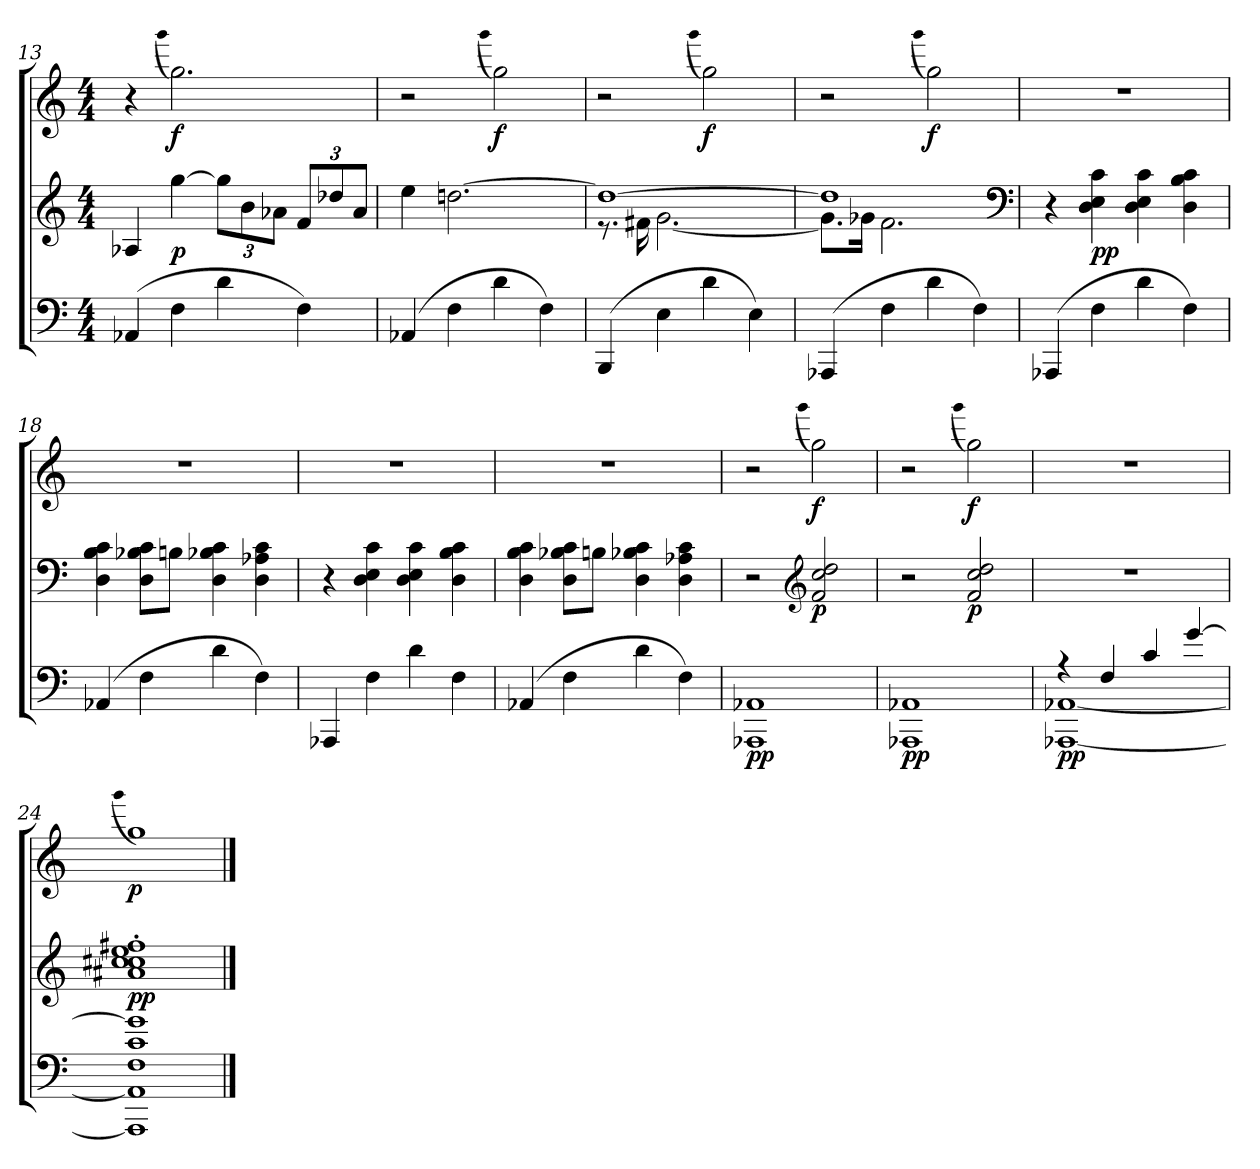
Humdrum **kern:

**kern	**dynam	**kern	**dynam	**kern	**dynam
*part3	*part3	*part2	*part2	*part1	*part1
*staff3	*staff3	*staff2	*staff2	*staff1	*staff1
*clefF4	*	*clefG2	*	*clefG2	*
*k[]	*	*k[]	*	*k[]	*
*M4/4	*	*M4/4	*	*M4/4	*
=13	=13	=13	=13	=13	=13
(4AA-X/	.	4A-X/	.	4r	.
.	.	.	.	(qggg	.
4F\	.	[4gg\	p	2.gg\)	f
4d\	.	12gg\L]	.	.	.
.	.	12b\	.	.	.
.	.	12a-X\J	.	.	.
4F\)	.	12f/L	.	.	.
.	.	12dd-X/	.	.	.
.	.	12a-/J	.	.	.
=14	=14	=14	=14	=14	=14
(4AA-X/	.	4ee\	.	2r	.
4F\	.	[2.ddn\	.	.	.
.	.	.	.	(qggg	.
4d\	.	.	.	2gg\)	f
4F\)	.	.	.	.	.
=15	=15	=15	=15	=15	=15
*	*	*^	*	*	*
(4BBB/	.	1dd_	8.r	.	2r	.
.	.	.	16f#X\	.	.	.
4E\	.	.	[2.g\	.	.	.
.	.	.	.	.	(qggg	.
4d\	.	.	.	.	2gg\)	f
4E\)	.	.	.	.	.	.
=16	=16	=16	=16	=16	=16	=16
(4AAA-X/	.	1dd]	8.g\L]	.	2r	.
.	.	.	16g-X\Jk	.	.	.
4F\	.	.	2.f\	.	.	.
.	.	.	.	.	(qggg	.
4d\	.	.	.	.	2gg\)	f
4F\)	.	.	.	.	.	.
*	*	*v	*v	*	*	*
*	*	*clefF4	*	*	*
=17	=17	=17	=17	=17	=17
(4AAA-X/	.	4r	.	1r	.
4F\	.	4D\ 4E\ 4c\	pp	.	.
4d\	.	4D\ 4E\ 4c\	.	.	.
4F\)	.	4D\ 4B\ 4c\	.	.	.
=18	=18	=18	=18	=18	=18
(4AA-X/	.	4D\ 4B\ 4c\	.	1r	.
4F\	.	8D\ 8B-X\ 8c\L	.	.	.
.	.	8Bn\J	.	.	.
4d\	.	4D\ 4B-X\ 4c\	.	.	.
4F\)	.	4D\ 4A-X\ 4c\	.	.	.
=19	=19	=19	=19	=19	=19
4AAA-X/	.	4r	.	1r	.
4F\	.	4D\ 4E\ 4c\	.	.	.
4d\	.	4D\ 4E\ 4c\	.	.	.
4F\	.	4D\ 4B\ 4c\	.	.	.
=20	=20	=20	=20	=20	=20
(4AA-X/	.	4D\ 4B\ 4c\	.	1r	.
4F\	.	8D\ 8B-X\ 8c\L	.	.	.
.	.	8Bn\J	.	.	.
4d\	.	4D\ 4B-X\ 4c\	.	.	.
4F\)	.	4D\ 4A-X\ 4c\	.	.	.
=21	=21	=21	=21	=21	=21
1AAA-X 1AA-X	pp	2r	.	2r	.
*	*	*clefG2	*	*	*
.	.	.	.	(qggg	.
.	.	2f/ 2cc/ 2dd/	p	2gg\)	f
=22	=22	=22	=22	=22	=22
1AAA-X 1AA-X	pp	2r	.	2r	.
.	.	.	.	(qggg	.
.	.	2f/ 2cc/ 2dd/	p	2gg\)	f
=23	=23	=23	=23	=23	=23
*^	*	*	*	*	*
4r	[1AAA-X [1AA-X	pp	1r	.	1r	.
4F/	.	.	.	.	.	.
4c/	.	.	.	.	.	.
[4g/	.	.	.	.	.	.
*v	*v	*	*	*	*	*
=24	=24	=24	=24	=24	=24
.	.	.	.	(qggg	.
1AAA-] 1AA-] 1F 1c 1g]	.	1a#X' 1cc' 1cc#X' 1ee' 1ff#X'	pp	1gg)	p
==	==	==	==	==	==
*-	*-	*-	*-	*-	*-
